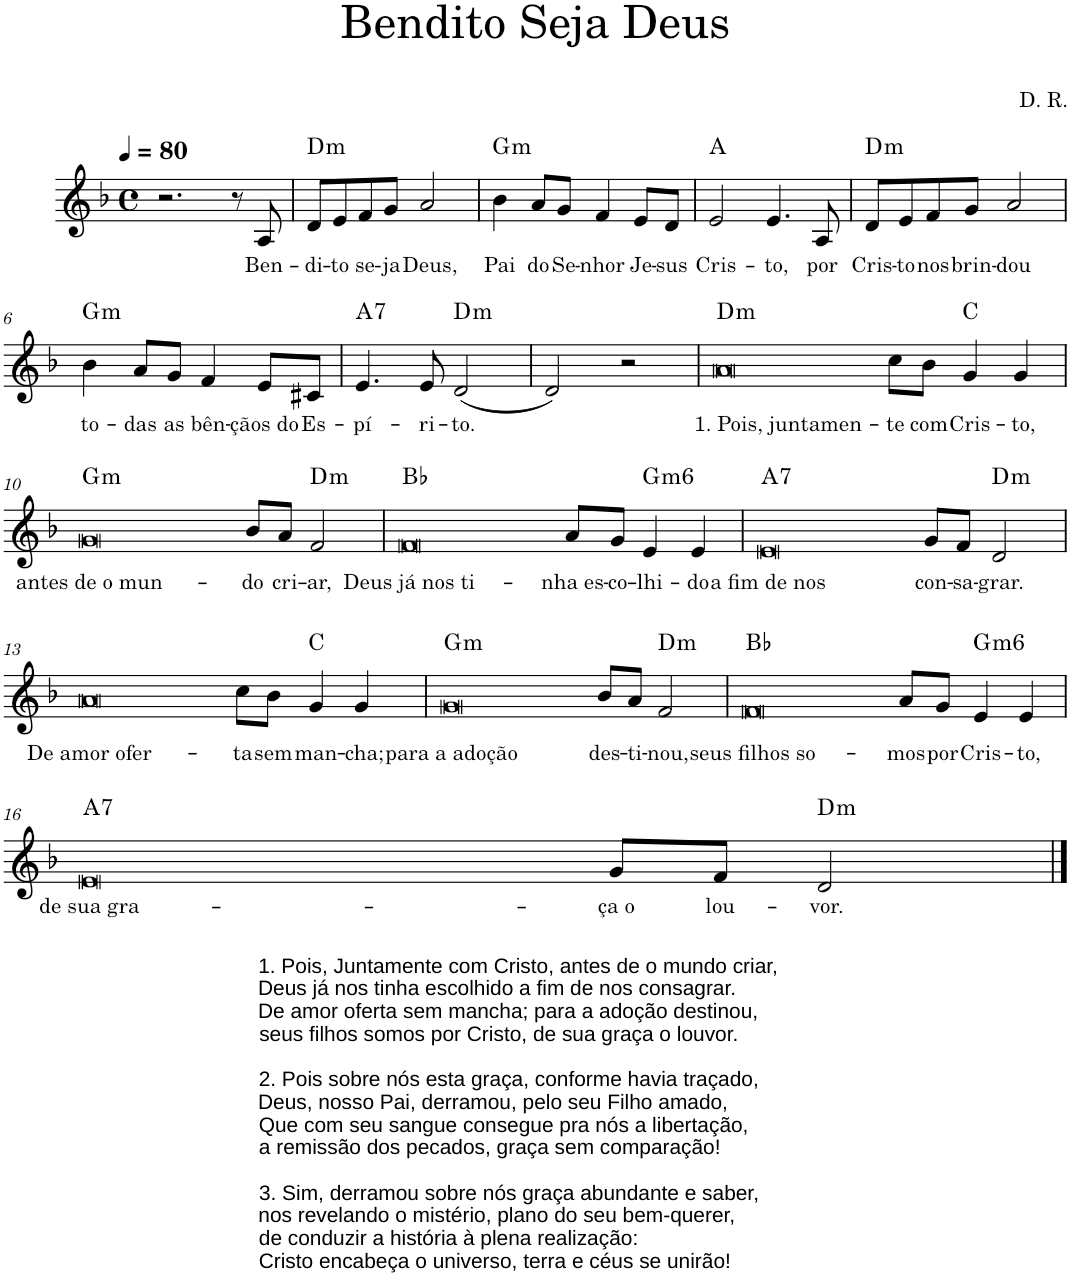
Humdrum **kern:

**kern	**text	**harte
*part1	*part1	*part1
*staff1	*staff1	*
*I"Voz	*	*
*I'Vo.	*	*
*clefG2	*	*
*k[b-]	*	*
*M4/4	*	*
*met(c)	*	*
*MM80	*	*
=1	=1	=1
2.r	.	.
8r	.	.
!	!LO:LY:b	!
8A/	Ben-	.
=2	=2	=2
!	!LO:LY:b	!LO:H:kt=m
8d/L	-di-	D:min
!	!LO:LY:b	!
8e/	-to	.
!	!LO:LY:b	!
8f/	se-	.
!	!LO:LY:b	!
8g/J	-ja	.
!	!LO:LY:b	!
2a/	Deus,	.
=3	=3	=3
!	!LO:LY:b	!LO:H:kt=m
4b-\	Pai	G:min
!	!LO:LY:b	!
8a/L	do	.
!	!LO:LY:b	!
8g/J	Se-	.
!	!LO:LY:b	!
4f/	-nhor	.
!	!LO:LY:b	!
8e/L	Je-	.
!	!LO:LY:b	!
8d/J	-sus	.
=4	=4	=4
!	!LO:LY:b	!
2e/	Cris-	A:maj
!	!LO:LY:b	!
4.e/	-to,	.
!	!LO:LY:b	!
8A/	por	.
=5	=5	=5
!	!LO:LY:b	!LO:H:kt=m
8d/L	Cris-	D:min
!	!LO:LY:b	!
8e/	-to	.
!	!LO:LY:b	!
8f/	nos	.
!	!LO:LY:b	!
8g/J	brin-	.
!	!LO:LY:b	!
2a/	-dou	.
!!LO:LB:g=z
=6	=6	=6
!	!LO:LY:b	!LO:H:kt=m
4b-\	to-	G:min
!	!LO:LY:b	!
8a/L	-das	.
!	!LO:LY:b	!
8g/J	as	.
!	!LO:LY:b	!
4f/	bên-	.
!	!LO:LY:b	!
8e/L	-çãos do	.
!	!LO:LY:b	!
8c#X/J	Es-	.
=7	=7	=7
!	!LO:LY:b	!LO:H:kt=7
4.e/	-pí-	A:7
!	!LO:LY:b	!
8e/	-ri-	.
!	!LO:LY:b	!LO:H:kt=m
(2d/	to.	D:min
=8	=8	=8
2d/)	.	.
2r	.	.
=9	=9	=9
!	!LO:LY:b	!LO:H:kt=m
[1a	1. Pois, juntamen-	D:min
1ryy	.	.
!	!LO:LY:b	!
8cc\L	-te	.
!	!LO:LY:b	!
8b-\J	com	.
!	!LO:LY:b	!
4g/	Cris-	C:maj
!	!LO:LY:b	!
4g/	-to,	.
!!LO:LB:g=z
=10	=10	=10
!	!LO:LY:b	!LO:H:kt=m
[1g	antes de o mun-	G:min
1a]	.	.
!	!LO:LY:b	!
8b-/L	-do	.
!	!LO:LY:b	!
8a/J	cri-	.
!	!LO:LY:b	!LO:H:kt=m
2f/	-ar,	D:min
=11	=11	=11
!	!LO:LY:b	!
[1f	Deus já nos ti-	Bb:maj
1g]	.	.
!	!LO:LY:b	!
8a/L	-nha es-	.
!	!LO:LY:b	!
8g/J	-co-	.
!	!LO:LY:b	!LO:H:kt=m6
4e/	-lhi-	G:min6
!	!LO:LY:b	!
4e/	-do	.
=12	=12	=12
!	!LO:LY:b	!LO:H:kt=7
[1e	a fim de nos	A:7
1f]	.	.
!	!LO:LY:b	!
8g/L	con-	.
!	!LO:LY:b	!
8f/J	-sa-	.
!	!LO:LY:b	!LO:H:kt=m
2d/	-grar.	D:min
!!LO:LB:g=z
=13	=13	=13
!	!LO:LY:b	!
[1a	De amor ofer-	.
1e]	.	.
!	!LO:LY:b	!
8cc\L	-ta	.
!	!LO:LY:b	!
8b-\J	sem	.
!	!LO:LY:b	!
4g/	man-	C:maj
!	!LO:LY:b	!
4g/	-cha;	.
=14	=14	=14
!	!LO:LY:b	!LO:H:kt=m
[1g	para a adoção	G:min
1a]	.	.
!	!LO:LY:b	!
8b-/L	des-	.
!	!LO:LY:b	!
8a/J	-ti-	.
!	!LO:LY:b	!LO:H:kt=m
2f/	-nou,	D:min
=15	=15	=15
!	!LO:LY:b	!
[1f	seus filhos so-	Bb:maj
1g]	.	.
!	!LO:LY:b	!
8a/L	-mos	.
!	!LO:LY:b	!
8g/J	por	.
!	!LO:LY:b	!LO:H:kt=m6
4e/	Cris-	G:min6
!	!LO:LY:b	!
4e/	-to,	.
!!LO:LB:g=z
=16	=16	=16
!LO:TX:b:t=1. Pois, Juntamente com Cristo, antes de o mundo criar,	!	!
!LO:TX:b:t=Deus já nos tinha escolhido a fim de nos consagrar.	!	!
!LO:TX:b:t=De amor oferta sem mancha; para a adoção destinou,	!	!
!LO:TX:b:t=seus filhos somos por Cristo, de sua graça o louvor.	!	!
!LO:TX:b:t=2. Pois sobre nós esta graça, conforme havia traçado,	!	!
!LO:TX:b:t=Deus, nosso Pai, derramou, pelo seu Filho amado,	!	!
!LO:TX:b:t=Que com seu sangue consegue pra nós a libertação,	!	!
!LO:TX:b:t=a remissão dos pecados, graça sem comparação!	!	!
!LO:TX:b:t=3. Sim, derramou sobre nós graça abundante e saber,	!	!
!LO:TX:b:t=nos revelando o mistério, plano do seu bem-querer,	!	!
!LO:TX:b:t=de conduzir a história à plena realização&colon;	!	!
!LO:TX:b:t=Cristo encabeça o universo, terra e céus se unirão!	!	!
!	!LO:LY:b	!LO:H:kt=7
[1e	de sua gra-	A:7
1f]	.	.
!	!LO:LY:b	!
8g/L	ça o	.
!	!LO:LY:b	!
8f/J	lou-	.
!	!LO:LY:b	!LO:H:kt=m
2d/	-vor.	D:min
==17	==17	==17
1e]	.	.
=	=	=
*-	*-	*-
